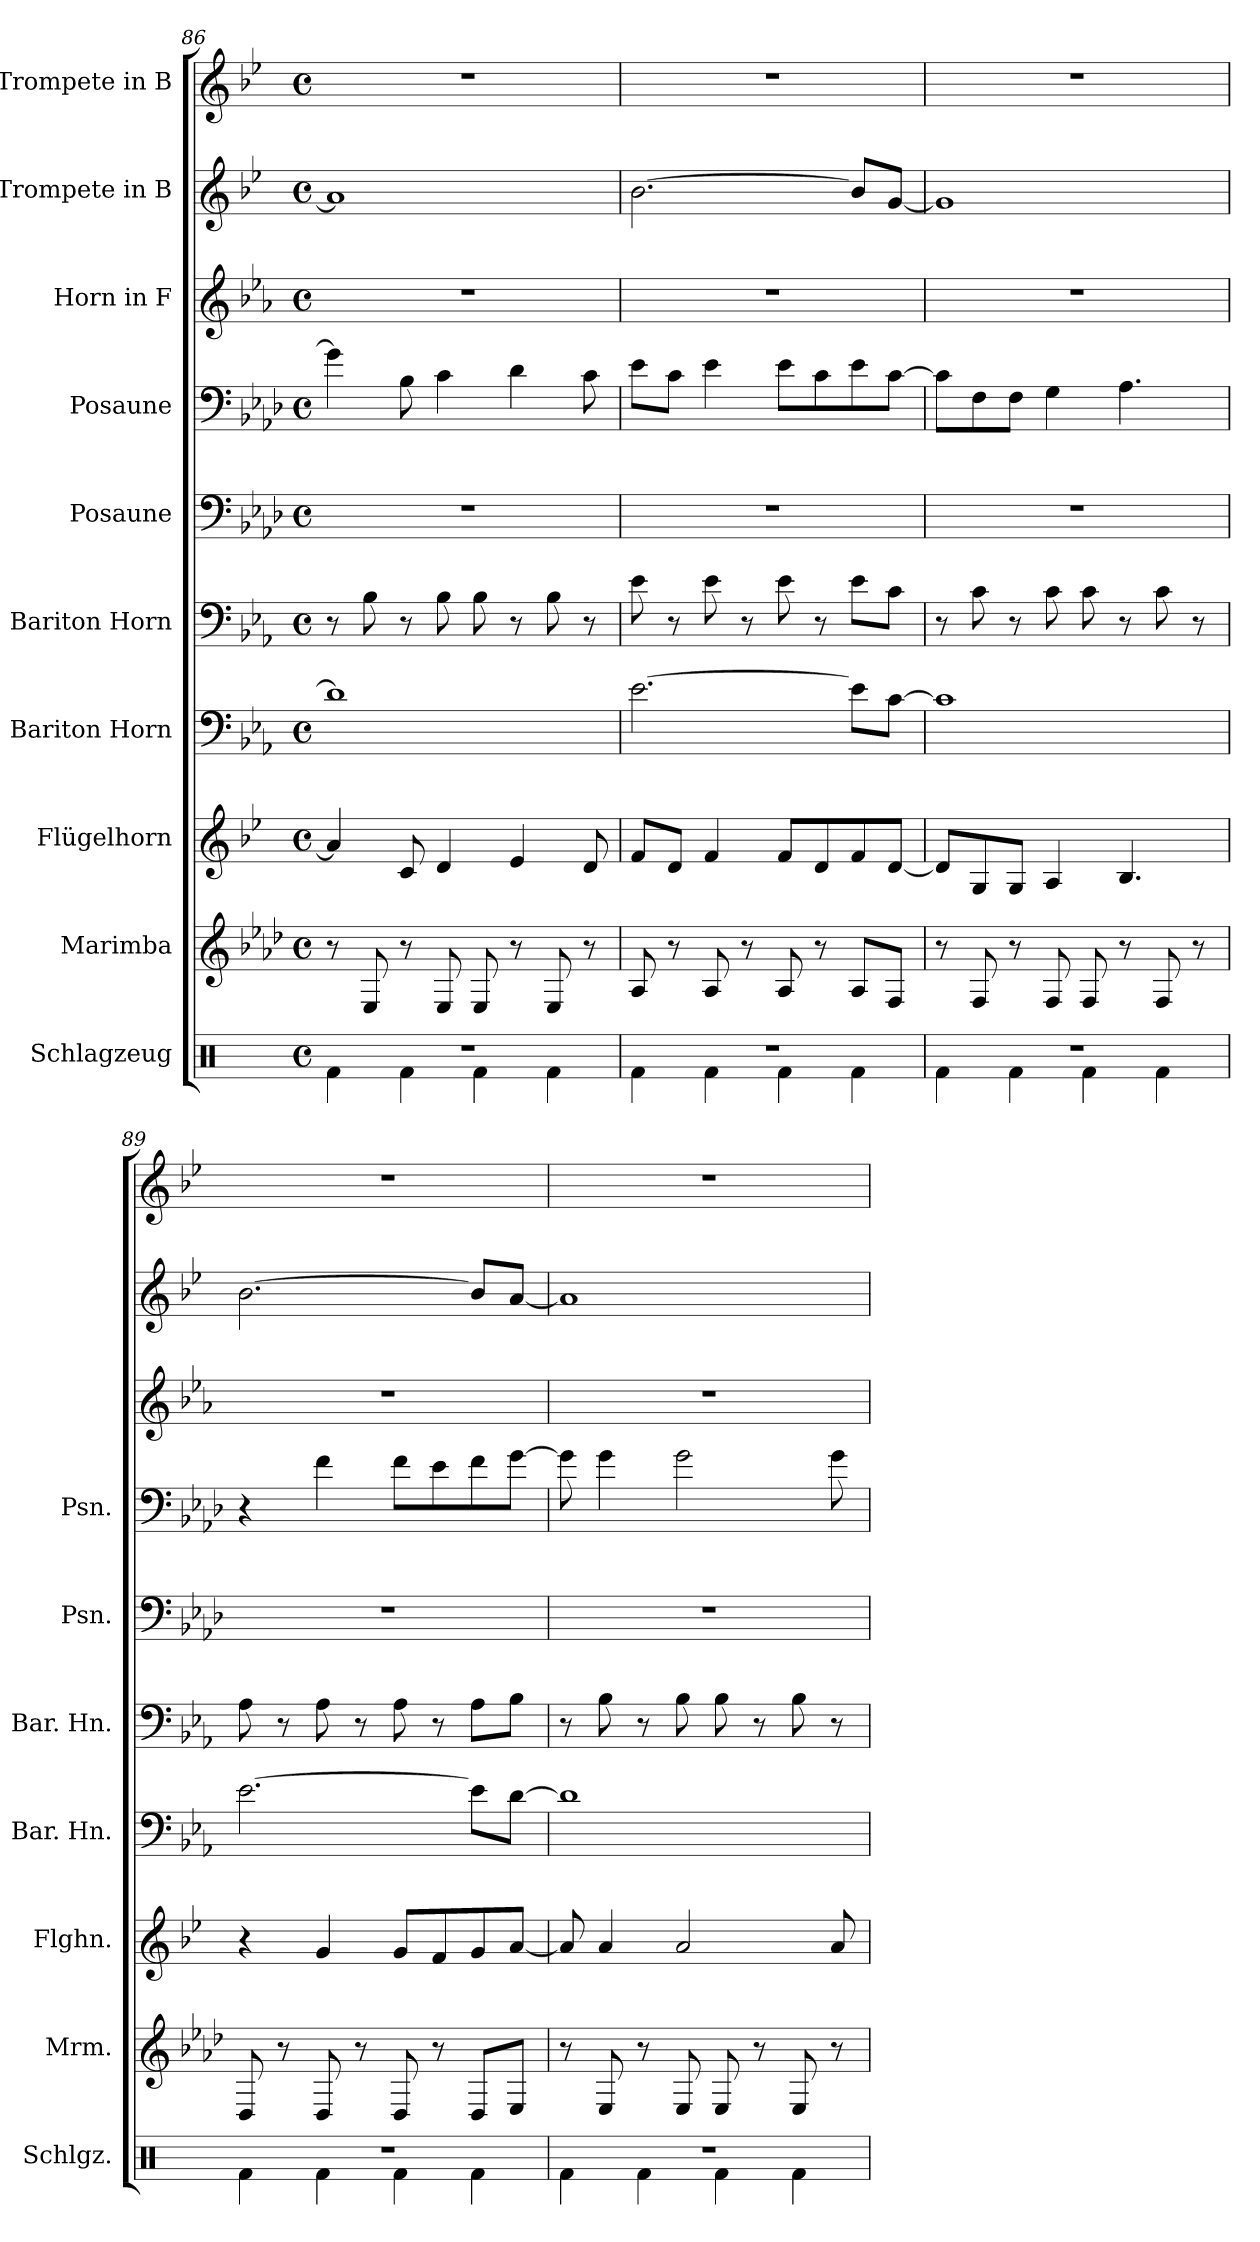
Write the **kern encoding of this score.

**kern	**kern	**kern	**kern	**kern	**kern	**kern	**kern	**kern	**kern
*part10	*part9	*part8	*part7	*part6	*part5	*part4	*part3	*part2	*part1
*staff10	*staff9	*staff8	*staff7	*staff6	*staff5	*staff4	*staff3	*staff2	*staff1
*I"Schlagzeug	*I"Marimba	*I"Flügelhorn	*I"Bariton Horn	*I"Bariton Horn	*I"Posaune	*I"Posaune	*I"Horn in F	*I"Trompete in B	*I"Trompete in B
*I'Schlgz.	*I'Mrm.	*I'Flghn.	*I'Bar. Hn.	*I'Bar. Hn.	*I'Psn.	*I'Psn.	*	*	*
*clefX	*clefG2	*clefG2	*clefF4	*clefF4	*clefF4	*clefF4	*clefG2	*clefG2	*clefG2
*	*	*ITrd1c2	*ITrd4c7	*ITrd4c7	*	*	*ITrd4c7	*ITrd1c2	*ITrd1c2
*k[]	*k[b-e-a-d-]	*k[b-e-a-d-]	*k[b-e-a-d-]	*k[b-e-a-d-]	*k[b-e-a-d-]	*k[b-e-a-d-]	*k[b-e-a-d-]	*k[b-e-a-d-]	*k[b-e-a-d-]
*M4/4	*M4/4	*M4/4	*M4/4	*M4/4	*M4/4	*M4/4	*M4/4	*M4/4	*M4/4
*met(c)	*met(c)	*met(c)	*met(c)	*met(c)	*met(c)	*met(c)	*met(c)	*met(c)	*met(c)
=86	=86	=86	=86	=86	=86	=86	=86	=86	=86
*^	*	*	*	*	*	*	*	*	*
1r	4Rf\	8r	4g/]	1G]	8r	1r	4g\]	1r	1g]	1r
.	.	8E-/	.	.	8E-\	.	.	.	.	.
.	4Rf\	8r	8B-/	.	8r	.	8B-\	.	.	.
.	.	8E-/	4c/	.	8E-\	.	4c\	.	.	.
.	4Rf\	8E-/	.	.	8E-\	.	.	.	.	.
.	.	8r	4d-/	.	8r	.	4d-\	.	.	.
.	4Rf\	8E-/	.	.	8E-\	.	.	.	.	.
.	.	8r	8c/	.	8r	.	8c\	.	.	.
=87	=87	=87	=87	=87	=87	=87	=87	=87	=87	=87
1r	4Rf\	8A-/	8e-/L	[2.A-\	8A-\	1r	8e-\L	1r	[2.a-\	1r
.	.	8r	8c/J	.	8r	.	8c\J	.	.	.
.	4Rf\	8A-/	4e-/	.	8A-\	.	4e-\	.	.	.
.	.	8r	.	.	8r	.	.	.	.	.
.	4Rf\	8A-/	8e-/L	.	8A-\	.	8e-\L	.	.	.
.	.	8r	8c/	.	8r	.	8c\	.	.	.
.	4Rf\	8A-/L	8e-/	8A-\L]	8A-\L	.	8e-\	.	8a-/L]	.
.	.	8F/J	[8c/J	[8F\J	8F\J	.	[8c\J	.	[8f/J	.
!!LO:PB:g=z
=88	=88	=88	=88	=88	=88	=88	=88	=88	=88	=88
1r	4Rf\	8r	8c/L]	1F]	8r	1r	8c\L]	1r	1f]	1r
.	.	8F/	8F/	.	8F\	.	8F\	.	.	.
.	4Rf\	8r	8F/J	.	8r	.	8F\J	.	.	.
.	.	8F/	4G/	.	8F\	.	4G\	.	.	.
.	4Rf\	8F/	.	.	8F\	.	.	.	.	.
.	.	8r	4.A-/	.	8r	.	4.A-\	.	.	.
.	4Rf\	8F/	.	.	8F\	.	.	.	.	.
.	.	8r	.	.	8r	.	.	.	.	.
=89	=89	=89	=89	=89	=89	=89	=89	=89	=89	=89
1r	4Rf\	8D-/	4r	[2.A-\	8D-\	1r	4r	1r	[2.a-\	1r
.	.	8r	.	.	8r	.	.	.	.	.
.	4Rf\	8D-/	4f/	.	8D-\	.	4f\	.	.	.
.	.	8r	.	.	8r	.	.	.	.	.
.	4Rf\	8D-/	8f/L	.	8D-\	.	8f\L	.	.	.
.	.	8r	8e-/	.	8r	.	8e-\	.	.	.
.	4Rf\	8D-/L	8f/	8A-\L]	8D-\L	.	8f\	.	8a-/L]	.
.	.	8E-/J	[8g/J	[8G\J	8E-\J	.	[8g\J	.	[8g/J	.
=90	=90	=90	=90	=90	=90	=90	=90	=90	=90	=90
1r	4Rf\	8r	8g/]	1G]	8r	1r	8g\]	1r	1g]	1r
.	.	8E-/	4g/	.	8E-\	.	4g\	.	.	.
.	4Rf\	8r	.	.	8r	.	.	.	.	.
.	.	8E-/	2g/	.	8E-\	.	2g\	.	.	.
.	4Rf\	8E-/	.	.	8E-\	.	.	.	.	.
.	.	8r	.	.	8r	.	.	.	.	.
.	4Rf\	8E-/	.	.	8E-\	.	.	.	.	.
.	.	8r	8g/	.	8r	.	8g\	.	.	.
*v	*v	*	*	*	*	*	*	*	*	*
=	=	=	=	=	=	=	=	=	=
*-	*-	*-	*-	*-	*-	*-	*-	*-	*-
